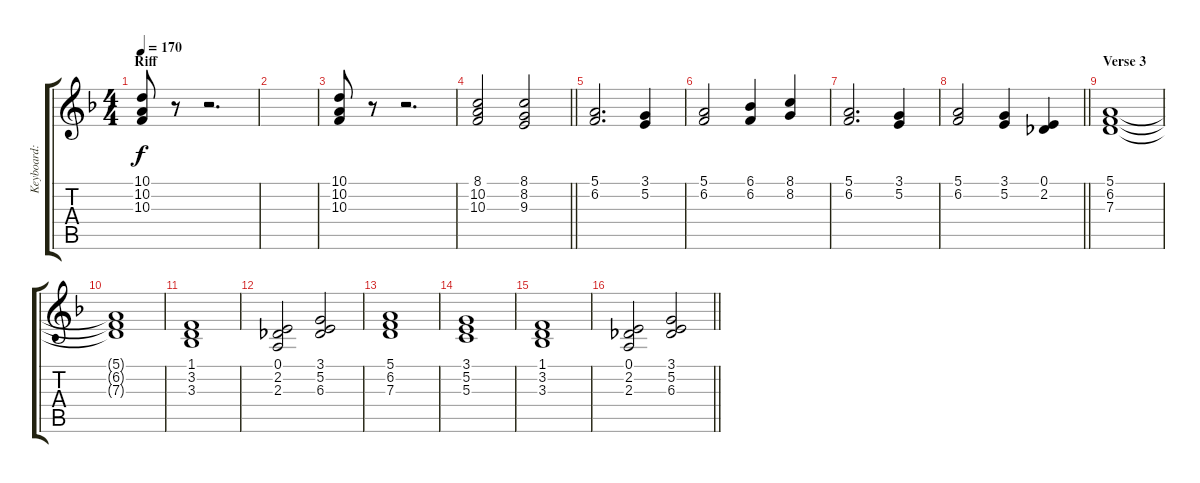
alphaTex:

\track ("Keyboard: Juha Mäenpää" "Keyboard: ") {instrument stringensemble1}
\staff {score tabs}
\tuning (E4 B3 G3 D3 A2 E2) {hide}
\ts (4 4)
\section ("" "Riff")
\tempo 170
\clef g2
\ks dminor
(10.1 10.2 10.3).8{dy f} r.8 r.2{d} |
|
(10.1 10.2 10.3).8 r.8 r.2{d} |
\barLineRight lightlight
(8.1 10.2 10.3).2 (8.1 8.2 9.3).2 |
(5.1 6.2).2{d} (3.1 5.2).4 |
(5.1 6.2).2 (6.1 6.2).4 (8.1 8.2).4 |
(5.1 6.2).2{d} (3.1 5.2).4 |
\barLineRight lightlight
(5.1 6.2).2 (3.1 5.2).4 (0.1 2.2).4 |
\section ("" "Verse 3")
(5.1 6.2 7.3).1 |
(5.1{t} 6.2{t} 7.3{t}).1 |
(1.1 3.2 3.3).1 |
(0.1 2.2 2.3).2 (3.1 5.2 6.3).2 |
(5.1 6.2 7.3).1 |
(3.1 5.2 5.3).1 |
(1.1 3.2 3.3).1 |
\barLineRight lightlight
(0.1 2.2 2.3).2 (3.1 5.2 6.3).2
